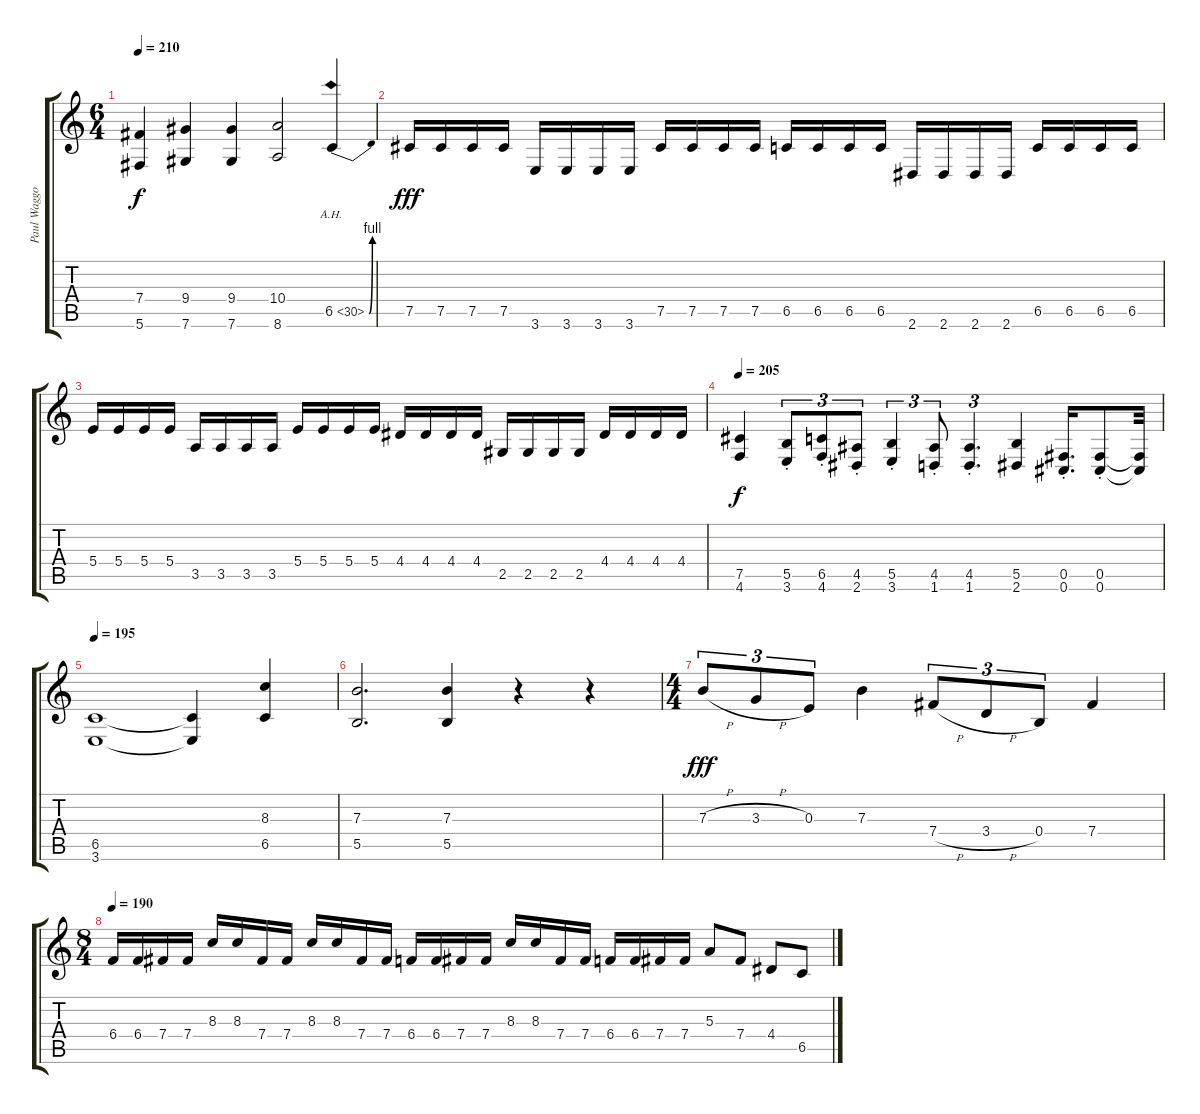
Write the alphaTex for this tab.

\track ("Paul Waggoner" "Paul Waggo") {instrument distortionguitar}
\staff {score tabs}
\tuning (Db4 Ab3 E3 B2 Gb2 Db2) {hide}
\ts (6 4)
\tempo 210
\clef g2
\ks c
(7.4 5.6).4{dy f} (9.4 7.6).4 (9.4 7.6).4 (10.4 8.6).2 6.5{be (bend 0 0 60 4) ah 24}.4 |
7.5.16{dy fff} 7.5.16 7.5.16 7.5.16 3.6.16 3.6.16 3.6.16 3.6.16 7.5.16 7.5.16 7.5.16 7.5.16 6.5.16 6.5.16 6.5.16 6.5.16 2.6.16 2.6.16 2.6.16 2.6.16 6.5.16 6.5.16 6.5.16 6.5.16 |
5.4.16 5.4.16 5.4.16 5.4.16 3.5.16 3.5.16 3.5.16 3.5.16 5.4.16 5.4.16 5.4.16 5.4.16 4.4.16 4.4.16 4.4.16 4.4.16 2.5.16 2.5.16 2.5.16 2.5.16 4.4.16 4.4.16 4.4.16 4.4.16 |
\tempo 205
(7.5 4.6).4{dy f} (5.5{st} 3.6).8{tu (3 2)} (6.5{st} 4.6).8{tu (3 2)} (4.5{st} 2.6).8{tu (3 2)} (5.5{st} 3.6).4{tu (3 2)} (4.5{st} 1.6).8{tu (3 2)} (4.5{st} 1.6).4{d tu (3 2)} (5.5 2.6).4 (0.5{st} 0.6).16{d} (0.5{st} 0.6).8 (0.5{t} 0.6{t}).32 |
\tempo 195
(6.5 3.6).1 (6.5{t} 3.6{t}).4 (8.3 6.5).4 |
(7.3 5.5).2{d} (7.3 5.5).4 r.4 r.4 |
\ts (4 4)
7.3{h}.8{tu (3 2) dy fff} 3.3{h}.8{tu (3 2)} 0.3.8{tu (3 2)} 7.3.4 7.4{h}.8{tu (3 2)} 3.4{h}.8{tu (3 2)} 0.4.8{tu (3 2)} 7.4.4 |
\ts (8 4)
\tempo 190
6.4.16 6.4.16 7.4.16 7.4.16 8.3.16 8.3.16 7.4.16 7.4.16 8.3.16 8.3.16 7.4.16 7.4.16 6.4.16 6.4.16 7.4.16 7.4.16 8.3.16 8.3.16 7.4.16 7.4.16 6.4.16 6.4.16 7.4.16 7.4.16 5.3.8 7.4.8 4.4.8 6.5.8
